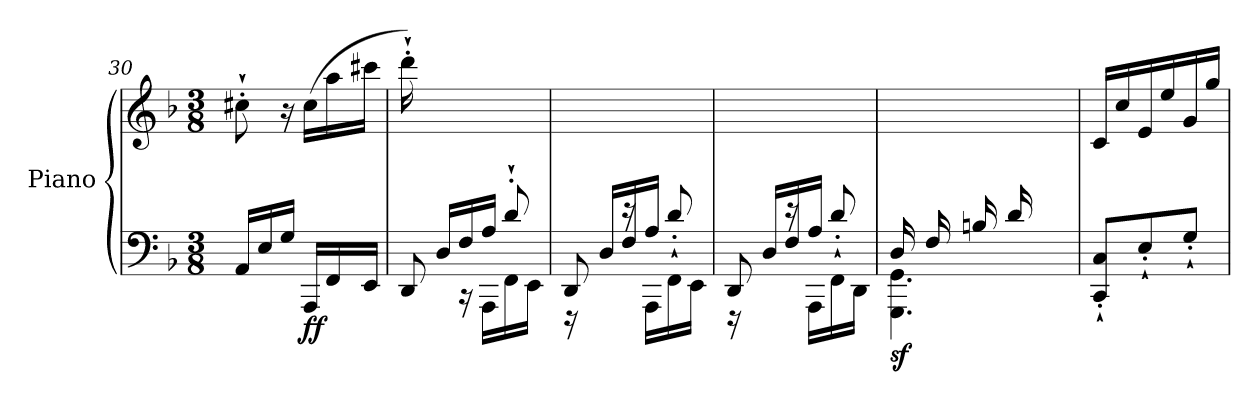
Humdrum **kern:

**kern	**kern	**dynam
*part1	*part1	*part1
*staff2	*staff1	*staff1/2
*I"Piano	*	*
*I'Pno	*	*
*clefF4	*clefG2	*
*k[b-]	*k[b-]	*
*M3/8	*M3/8	*
=30	=30	=30
16AA/LL	8cc#X'`\	.
16E/	.	.
16G/JJ	16r	.
!	!	!LO:DY:b=2
!	!	!LO:DY:n=1:b
16AAA/LL	(>16cc#\LL	f f
16FF/	16aa\	.
16EE/JJ	16ccc#X\JJ	.
=31	=31	=31
*^	*	*
16ryy	8DD/	16ddd'`\)	.
16D/LL	.	4ryy	.
16F/	16r	.	.
16A/JJ	16AAA\LL	.	.
8d'`/	16FF\	.	.
.	16EE\JJ	16ryy	.
=32	=32	=32	=32
8DD/	16r	4.ryy	.
.	16D/LL	.	.
16r	16F/	.	.
16AAA\LL	16A/JJ	.	.
16FF\	8d'`/	.	.
16EE\JJ	.	.	.
=33	=33	=33	=33
8DD/	16r	4.ryy	.
.	16D/LL	.	.
16r	16F/	.	.
16AAA\LL	16A/JJ	.	.
16FF\	8d'`/	.	.
16DD\JJ	.	.	.
=34	=34	=34	=34
!	!	!	!LO:DY:b=2
16D/LL	4.GGG\ 4.GG\	4ryy	sf
16F/	.	.	.
16Bn/	.	.	.
16d/	.	.	.
8ryy	.	16f\	.
.	.	16bn\JJ	.
*v	*v	*	*
!!LO:LB:g=z
=35	=35	=35
8CC/'` 8C/'`L	16c/LL	.
.	16cc/	.
8E'`/	16e/	.
.	16ee/	.
8G'`/J	16g/	.
.	16gg/JJ	.
=	=	=
*-	*-	*-
